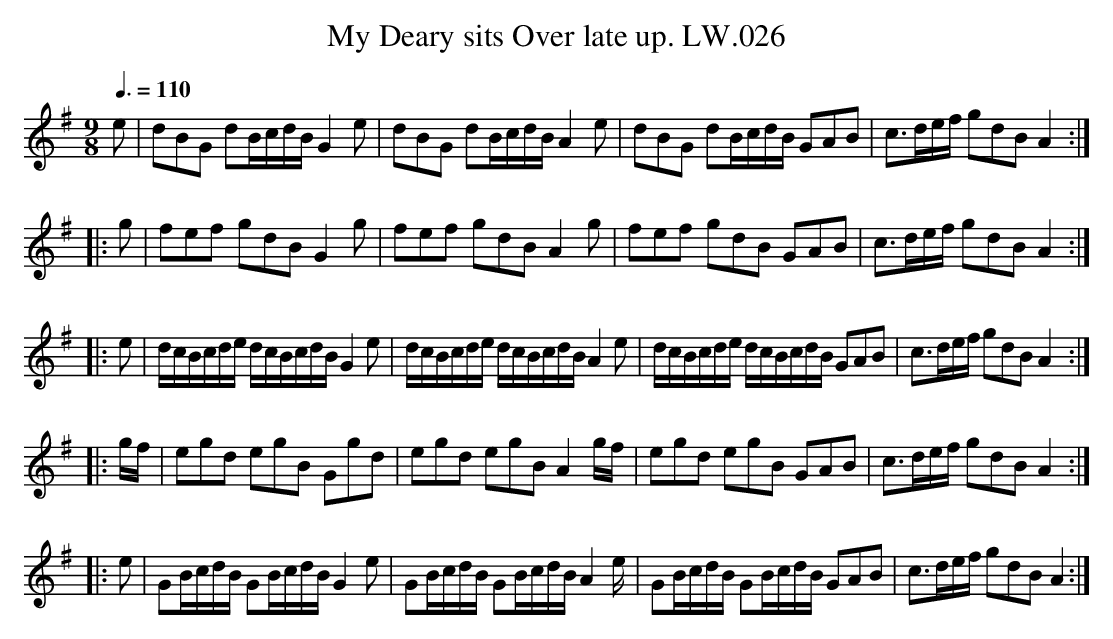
X:1
T:My Deary sits Over late up. LW.026
M:9/8
Q:3/8=110
L:1/16
K:G
e2 | d2B2G2 d2BcdB G4e2 | d2B2G2 d2BcdB  A4e2 | d2B2G2 d2BcdB G2A2B2 | c3def g2d2B2A4 :|
|: g2 | f2e2f2 g2d2B2 G4g2 | f2e2f2 g2d2B2 A4g2 | f2e2f2 g2d2B2 G2A2B2 | c3def g2d2B2 A4 :|
|: e2 | dcBcde dcBcdB G4e2 | dcBcde dcBcdB A4e2 | dcBcde dcBcdB G2A2B2 | c3def g2d2B2 A4 :|
|: gf | e2g2d2 e2g2B2 G2g2d2 | e2g2d2 e2g2B2 A4 gf | e2g2d2 e2g2B2 G2A2B2 | c3def g2d2B2 A4 :|
|: e2 | G2BcdB G2BcdB G4e2 | G2BcdB G2BcdB A4e |G2BcdB G2BcdB G2A2B2 | c3def g2d2B2 A4 :|
